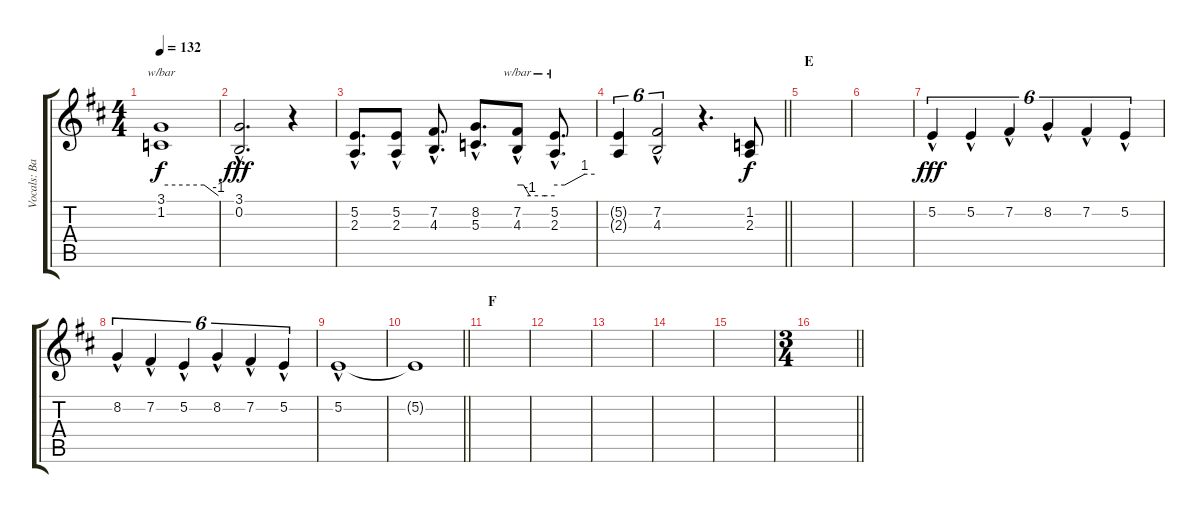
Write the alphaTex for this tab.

\track ("Vocals: Band" "Vocals: Ba") {instrument choiraahs}
\staff {score tabs}
\tuning (E4 B3 G3 D3 A2 D2) {hide}
\ts (4 4)
\tempo 132
\clef g2
\ks d
(3.1 1.2).1{tbe (custom default 0 0 45 0 60 -4) dy f} |
(3.1 0.2{hac}).2{d dy fff} r.4 |
(5.2{hac} 2.3).8{d} (5.2{hac} 2.3).8 (7.2{hac} 4.3).8{d} (8.2{hac} 5.3).8{d} (7.2{hac} 4.3).8{tbe (custom default 0 0 10 0 20 -4 45 -4 60 -4)} (5.2{hac} 2.3).8{d tbe (custom default 0 0 15 0 45 4 60 4)} |
\barLineRight lightlight
(5.2{t} 2.3{t}).4{tu (6 4)} (7.2{hac} 4.3).2{tu (6 4)} r.4{d} (1.2 2.3).8{dy f} |
\section ("" "E")
|
|
5.2{hac}.4{tu (6 4) dy fff} 5.2{hac}.4{tu (6 4)} 7.2{hac}.4{tu (6 4)} 8.2{hac}.4{tu (6 4)} 7.2{hac}.4{tu (6 4)} 5.2{hac}.4{tu (6 4)} |
8.2{hac}.4{tu (6 4)} 7.2{hac}.4{tu (6 4)} 5.2{hac}.4{tu (6 4)} 8.2{hac}.4{tu (6 4)} 7.2{hac}.4{tu (6 4)} 5.2{hac}.4{tu (6 4)} |
5.2{hac}.1 |
\barLineRight lightlight
5.2{t}.1 |
\section ("" "F")
|
|
|
|
|
\ts (3 4)
\barLineRight lightlight
